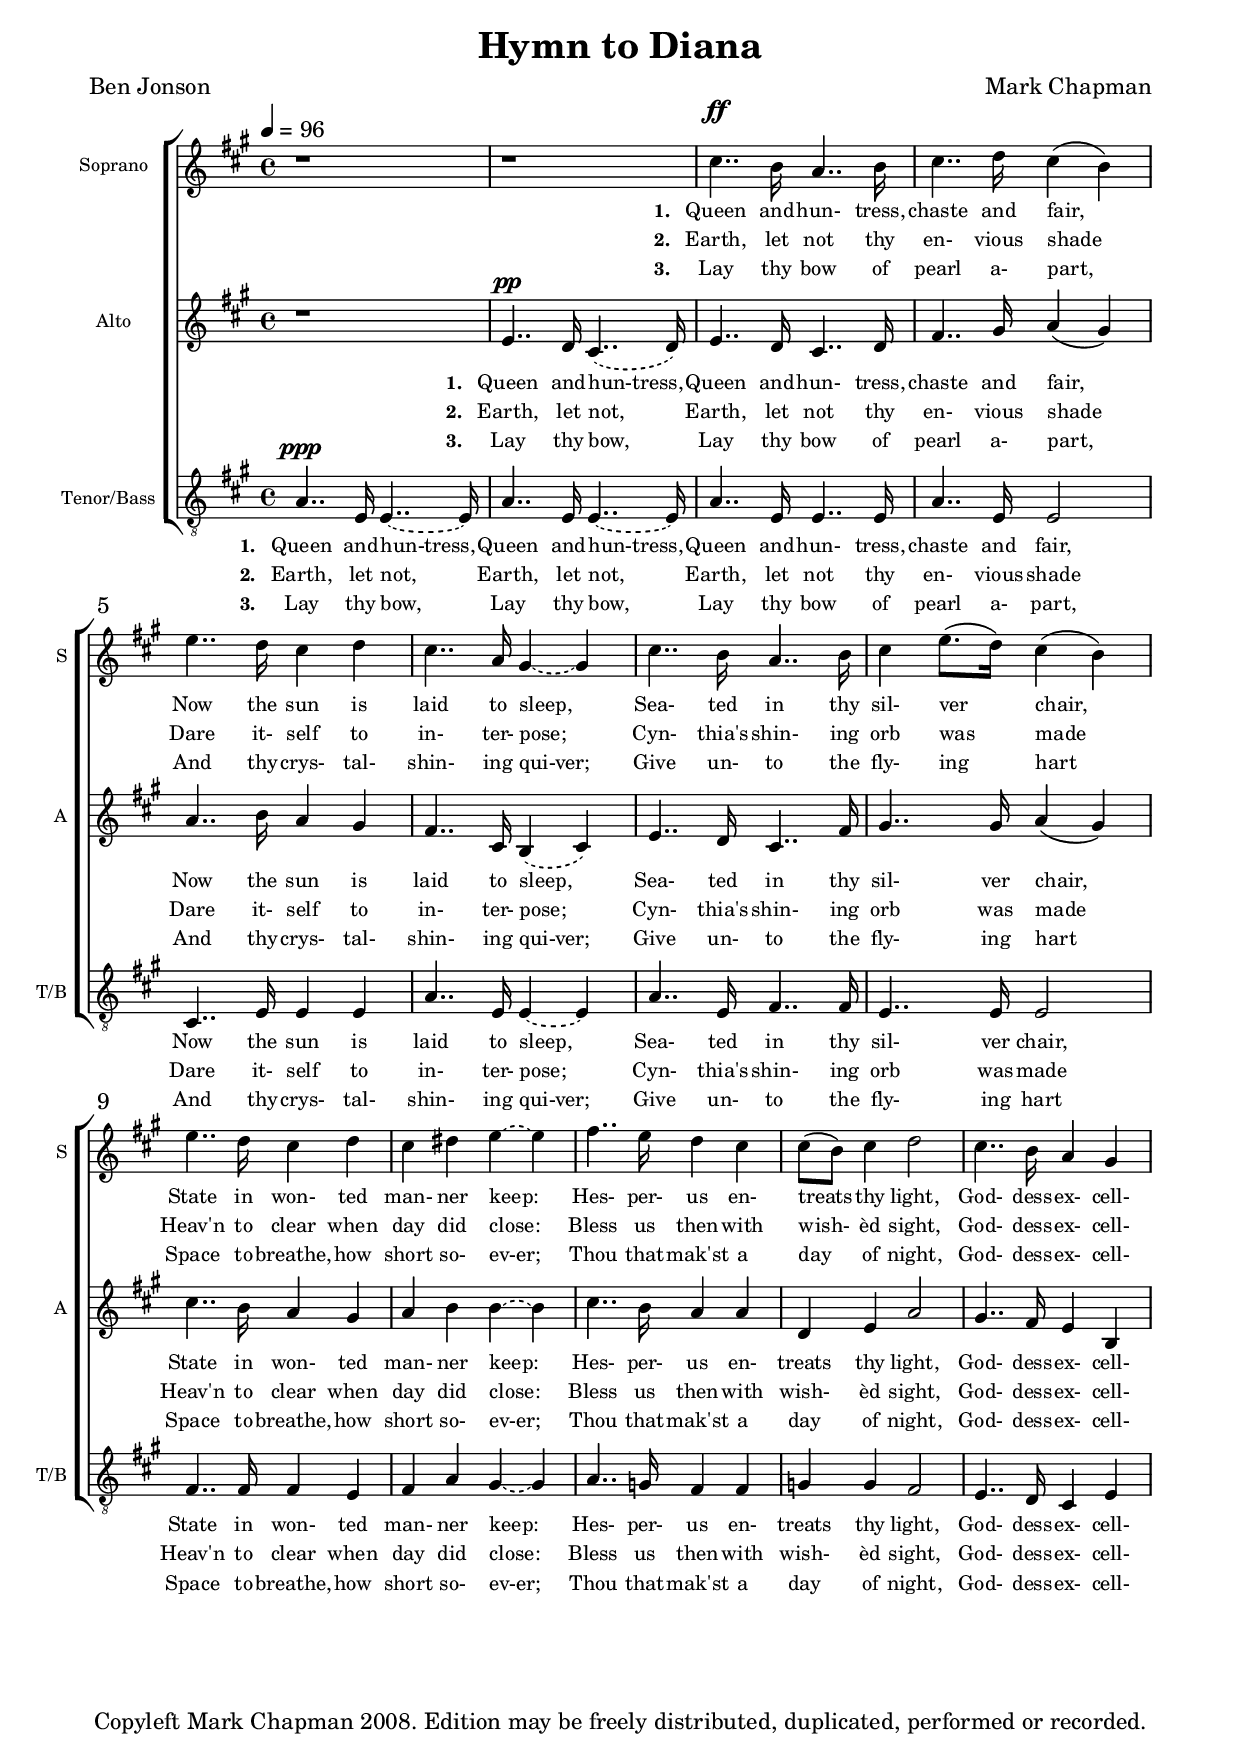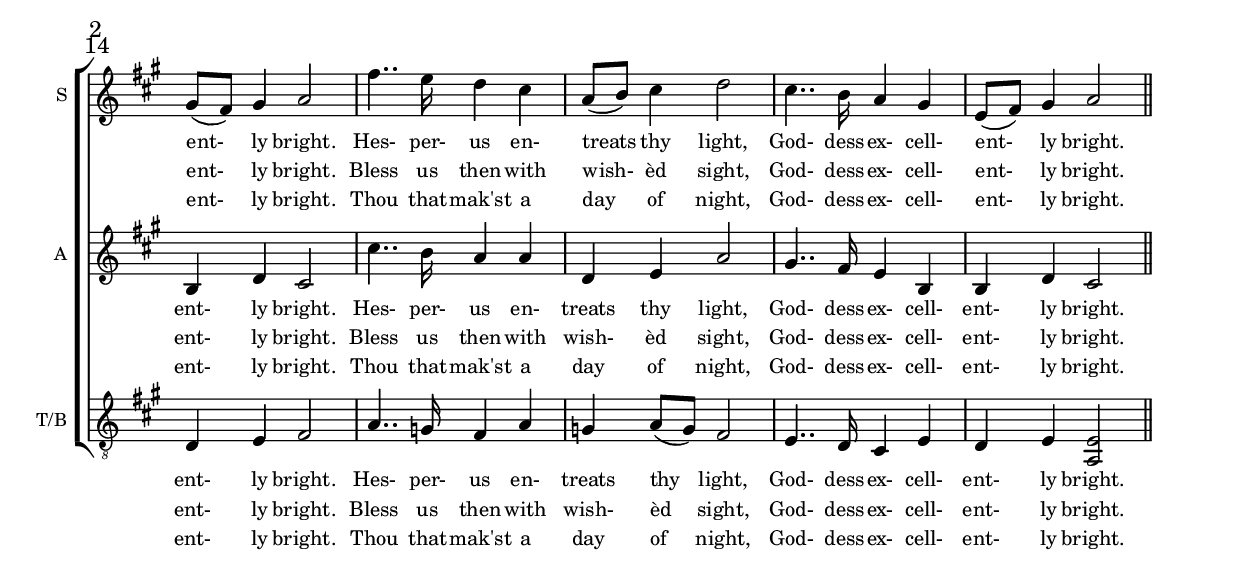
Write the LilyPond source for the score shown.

#(set-default-paper-size "a4")
\paper {
  #(set-paper-size "a4")
%  page-count = 2
  top-margin = 0.35\cm
  bottom-margin = 0.35\cm
  left-margin = 1.5\cm
  line-width = 18.0\cm
  head-separation = 0.15\cm
  foot-separation = 0.15\cm
  ragged-bottom=##t
  print-page-number=##t
}
\header {
  title = "Hymn to Diana"
  poet = "Ben Jonson"
  composer = "Mark Chapman"
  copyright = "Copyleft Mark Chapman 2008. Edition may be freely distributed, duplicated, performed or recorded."
}
     \version "2.8.7"
     global = {
	\set Staff.midiInstrument = "acoustic grand"
%	\override Staff.TimeSignature #'transparent = ##t
        \dynamicUp
	\override Score.BarNumber #'extra-offset = #'( 2.0 . 1.0 )
	\override Score.BarNumber #'font-size = #0
	\override Score.SpacingSpanner #'base-shortest-duration = #(ly:make-moment 1 16)
%	\override Voice.DynamicText #'font-size = #-0.5
%	\override Voice.DynamicText #'extra-offset = #'( 0.0 . 2.5 )
%	\override Score.RehearsalMark #'extra-offset = #'( 2.0 . 0.0 )
        \key a \major
        \time 4/4
	\dynamicUp
     }

     sopMusic = \relative c'' {\small \dynamicUp \tempo 4=96 \key a \major
	\override Voice.DynamicText #'extra-offset = #'(0.0 . 1.5 )
	r1 r 
	\tieDashed cis4..\ff b16 a4.. b16 cis4.. d16 cis4( b) e4.. d16 cis4 d cis4.. a16 gis4~gis
cis4.. b16 a4.. b16 cis4 e8.( d16) cis4( b) e4.. d16 cis4 d cis dis e4~e
	fis4.. e16 d4 cis cis8( b) cis4 d2 cis4.. b16 a4 gis gis8( fis) gis4 a2
	fis'4.. e16 d4 cis a8( b) cis4 d2 cis4.. b16 a4 gis e8( fis) gis4 a2 \bar "||"
     }
     
     altoMusic = \relative c' {\small 
	\tieDashed \slurDashed r1 e4..\pp d16 cis4..( d16) \slurSolid 
	e4.. d16 cis4.. d16 fis4.. gis16 a4( gis)
	a4.. b16 a4 gis fis4.. cis16 \slurDashed b4( cis) \slurSolid
	e4.. d16 cis4.. fis16 gis4.. gis16 a4( gis)
	cis4.. b16 a4 gis a b b~b
	cis4.. b16 a4 a d, e a2 
	gis4.. fis16 e4 b b d cis2 
	cis'4.. b16 a4 a d, e a2 
	gis4.. fis16 e4 b b d cis2 
%	fis d e e
%	e1 a4 fis gis2
%	a1 e2 fis
%	e1 fis4 e a2
%	d, d d d 
%	e1 fis4 e e2
     }
     
     tbMusic = \relative c' {\small 
% \tieSolid
	\tieDashed a4..\ppp e16 e4..~e16 a4.. e16 e4..~e16
	a4.. e16 e4.. e16 a4.. e16 e2 
	cis4.. e16 e4 e a4.. e16 e4~e 
	a4.. e16 fis4.. fis16 e4.. e16 e2 
	fis4.. fis16 fis4 e fis a gis4~gis 
	a4.. g16 fis4 fis g g fis2 
	e4.. d16 cis4 e d e fis2 
	a4.. g16 fis4 a g a8( g) fis2 
	e4.. d16 cis4 e d e <a, e'>2 
%	a fis e a
%	a a a4 b e2
%	d1 a2 d
%	a1 d,4 e fis2
%	d' d d d
%	a1 d,4 e a2
     }

%     tenorMusic = \relative c' {\small
%	a4..\ppp e16 e4.. e16 a4.. e16 e4.. e16 
%	a4.. e'16 cis4 a a4.. b16 a2 
%	a4.. a16 a4 a a4.. a16 b2
%	a a gis a
%	a a a4 b b2
%	a1 a
%	a1 a4 d cis2
%	a a a a 
%	a1 a4 d cis!2
%    }

%     bassMusic = \relative c' {\small 
%	a4..\ppp a16 a4.. a16 a4.. a16 a4.. a16  
%	a4.. a16 e4 a a4.. gis16 a2 
%	a4.. a16 a4 a a4.. a16 e2
%	a fis e a
%	a a a4 b e2
%	d1 a2 d
%	a1 d,4 e fis2
%	d' d d d
%	a1 d,4 e a2
%    }

      sopaWords = \lyricmode { \tiny \set stanza = "1. "
Queen and hun- tress, chaste and fair,
Now the sun is laid to sleep,
Sea- ted in thy sil- ver chair,
State in won- ted man- ner keep:
Hes- per- us en- treats thy light,
God- dess ex- cell- ent- ly bright.
Hes- per- us en- treats thy light,
God- dess ex- cell- ent- ly bright.
     }

      sopbWords = \lyricmode { \tiny \set stanza = "2. "
Earth, let not thy en- vious shade
Dare it- self to in- ter- pose;
Cyn- thia's shin- ing orb was made
Heav'n to clear when day did close:
Bless us then with wish- èd sight,
God- dess ex- cell- ent- ly bright.
Bless us then with wish- èd sight,
God- dess ex- cell- ent- ly bright.
     }

      sopcWords = \lyricmode { \tiny \set stanza = "3. "
Lay thy bow of pearl a- part,
And thy crys- tal- shin- ing qui-ver;
Give un- to the fly- ing hart
Space to breathe, how short so- ev-er;
Thou that mak'st a day of night,
God- dess ex- cell- ent- ly bright.
Thou that mak'st a day of night,
God- dess ex- cell- ent- ly bright.
     }

      altaWords = \lyricmode { \tiny \set stanza = "1. "
Queen and hun-tress, Queen and hun- tress, chaste and fair,
Now the sun is laid to sleep,
Sea- ted in thy sil- ver chair,
State in won- ted man- ner keep:
Hes- per- us en- treats thy light,
God- dess ex- cell- ent- ly bright.
Hes- per- us en- treats thy light,
God- dess ex- cell- ent- ly bright.
     }

      altbWords = \lyricmode { \tiny \set stanza = "2. "
Earth, let not, 
Earth, let not thy en- vious shade
Dare it- self to in- ter- pose;
Cyn- thia's shin- ing orb was made
Heav'n to clear when day did close:
Bless us then with wish- èd sight,
God- dess ex- cell- ent- ly bright.
Bless us then with wish- èd sight,
God- dess ex- cell- ent- ly bright.
     }

      altcWords = \lyricmode { \tiny \set stanza = "3. "
Lay thy bow, 
Lay thy bow of pearl a- part,
And thy crys- tal- shin- ing qui-ver;
Give un- to the fly- ing hart
Space to breathe, how short so- ev-er;
Thou that mak'st a day of night,
God- dess ex- cell- ent- ly bright.
Thou that mak'st a day of night,
God- dess ex- cell- ent- ly bright.
     }

      menaWords = \lyricmode { \tiny \set stanza = "1. "
Queen and hun-tress, Queen and hun-tress, 
Queen and hun- tress, chaste and fair,
Now the sun is laid to sleep,
Sea- ted in thy sil- ver chair,
State in won- ted man- ner keep:
Hes- per- us en- treats thy light,
God- dess ex- cell- ent- ly bright.
Hes- per- us en- treats thy light,
God- dess ex- cell- ent- ly bright.
     }

      menbWords = \lyricmode { \tiny \set stanza = "2. "
Earth, let not, Earth, let not, 
Earth, let not thy en- vious shade
Dare it- self to in- ter- pose;
Cyn- thia's shin- ing orb was made
Heav'n to clear when day did close:
Bless us then with wish- èd sight,
God- dess ex- cell- ent- ly bright.
Bless us then with wish- èd sight,
God- dess ex- cell- ent- ly bright.
     }

      mencWords = \lyricmode { \tiny \set stanza = "3. "
Lay thy bow, Lay thy bow,  
Lay thy bow of pearl a- part,
And thy crys- tal- shin- ing qui-ver;
Give un- to the fly- ing hart
Space to breathe, how short so- ev-er;
Thou that mak'st a day of night,
God- dess ex- cell- ent- ly bright.
Thou that mak'st a day of night,
God- dess ex- cell- ent- ly bright.
     }

     \score {
        \context ChoirStaff <<
           \context Staff = sopranos \with {
			fontSize = #-2
			\override StaffSymbol #'staff-space = #(magstep -0)
      }
	   <<
%  	     \set Staff.midiInstrument = "cello"
% 	     \set Staff.midiInstrument = "acoustic grand"
% 	     \set Staff.midiInstrument = "choir aahs"
             \set Staff.instrumentName = "Soprano "
 	     \set Staff.shortInstrumentName = "S "
               \context Voice =
                 sopranos { \oneVoice << \sopMusic >> }
            >>
           \context Lyrics = sopranos \lyricsto sopranos \sopaWords
           \new Lyrics \lyricsto sopranos \sopbWords
           \new Lyrics \lyricsto sopranos \sopcWords

           \context Staff = altos \with {
			fontSize = #-2
			\override StaffSymbol #'staff-space = #(magstep -0)
      }
	   <<
%  	     \set Staff.midiInstrument = "pizzicato strings"
% 	     \set Staff.midiInstrument = "acoustic grand"
% 	     \set Staff.midiInstrument = "choir aahs"
% 	     \set Staff.midiInstrument = "cello"
             \set Staff.instrumentName = "Alto "
 	     \set Staff.shortInstrumentName = "A "
               \context Voice =
                 altos { \oneVoice << \global \altoMusic >> }
            >>
           \context Lyrics = altos \lyricsto altos \altaWords
           \new Lyrics \lyricsto altos \altbWords
           \new Lyrics \lyricsto altos \altcWords

           \context Staff = tenors \with {
			fontSize = #-2
			\override StaffSymbol #'staff-space = #(magstep -0)
     }
	   <<
%  	     \set Staff.midiInstrument = "pizzicato strings"
% 	     \set Staff.midiInstrument = "acoustic grand"
% 	     \set Staff.midiInstrument = "choir aahs"
% 	     \set Staff.midiInstrument = "cello"
             \set Staff.instrumentName = "Tenor/Bass "
	     \set Staff.shortInstrumentName = "T/B "
             \clef "G_8"
              \context Voice =
                tenors { \oneVoice << \global \tbMusic >> }
%                tenors { \oneVoice << \global \tenorMusic >> }
           >>
           \context Lyrics = tenors \lyricsto tenors \menaWords
           \new Lyrics \lyricsto tenors \menbWords
           \new Lyrics \lyricsto tenors \mencWords

%           \context Staff = basses \with {
%			fontSize = #-3
%			\override StaffSymbol #'staff-space = #(magstep -2)
%      }
%	   <<
%  	     \set Staff.midiInstrument = "pizzicato strings"
% 	     \set Staff.midiInstrument = "acoustic grand"
% 	     \set Staff.midiInstrument = "voice oohs"
%             \set Staff.instrumentName = "Bass "
% 	     \set Staff.shortInstrumentName = "B "
%              \clef bass
%              \context Voice =
%                basses { \oneVoice << \global \bassMusic >> }
%           >>
%           \context Lyrics = basses \lyricsto basses \basWords
%        >>
     >>
     \midi {
        }
        \layout {
%           \context {
%	      \RemoveEmptyStaffContext
%        }
           \context {
	      \Lyrics
                \override LyricSpace #'minimum-distance = #0.2
         }
       }
     }

